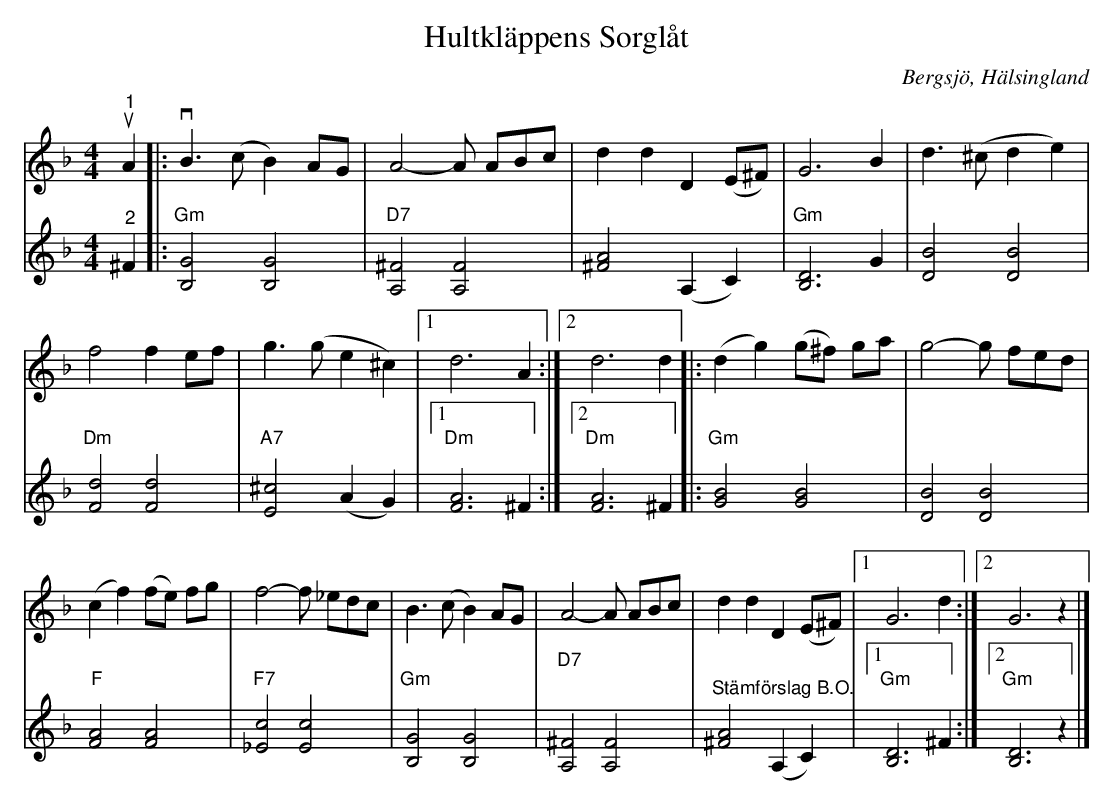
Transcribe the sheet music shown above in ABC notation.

X:1
T:Hultkläppens Sorglåt
O:Bergsjö, Hälsingland
L:1/8
M:4/4
K:Dm
V:1
"^1"u A2 |:v B3 (c B2) AG | A4- A ABc | d2 d2 D2 (E^F) | G6 B2 | d3 (^c d2 e2) |
f4 f2 ef |g3 (g e2 ^c2) |1 d6 A2 :|2 d6 d2 |: (d2 g2) (g^f) ga | g4- g fed |
(c2 f2) (fe) fg | f4- f _edc | B3 (c B2) AG | A4- A ABc | d2 d2 D2 (E^F) |1 G6 d2 :|2 G6 z2 |]
V:2
"^2" ^F2 |:"Gm" [B,G]4 [B,G]4 |"D7" [A,^F]4 [A,F]4 | [^FA]4 (A,2 C2) |"Gm" [B,D]6 G2 |
[DB]4 [DB]4 |"Dm" [Fd]4 [Fd]4 |"A7" [E^c]4 (A2 G2) |1"Dm" [FA]6 ^F2 :|2 "Dm" [FA]6 ^F2 |:"Gm" [GB]4 [GB]4 |
[DB]4 [DB]4 |"F" [FA]4 [FA]4 |"F7" [_Ec]4 [Ec]4 |"Gm" [B,G]4 [B,G]4 |
"D7""^" [A,^F]4 [A,F]4 |
"^""^Stämförslag B.O." [^FA]4 (A,2 C2) |1"Gm" [B,D]6 ^F2 :|2 "Gm" [B,D]6 z2 |]
